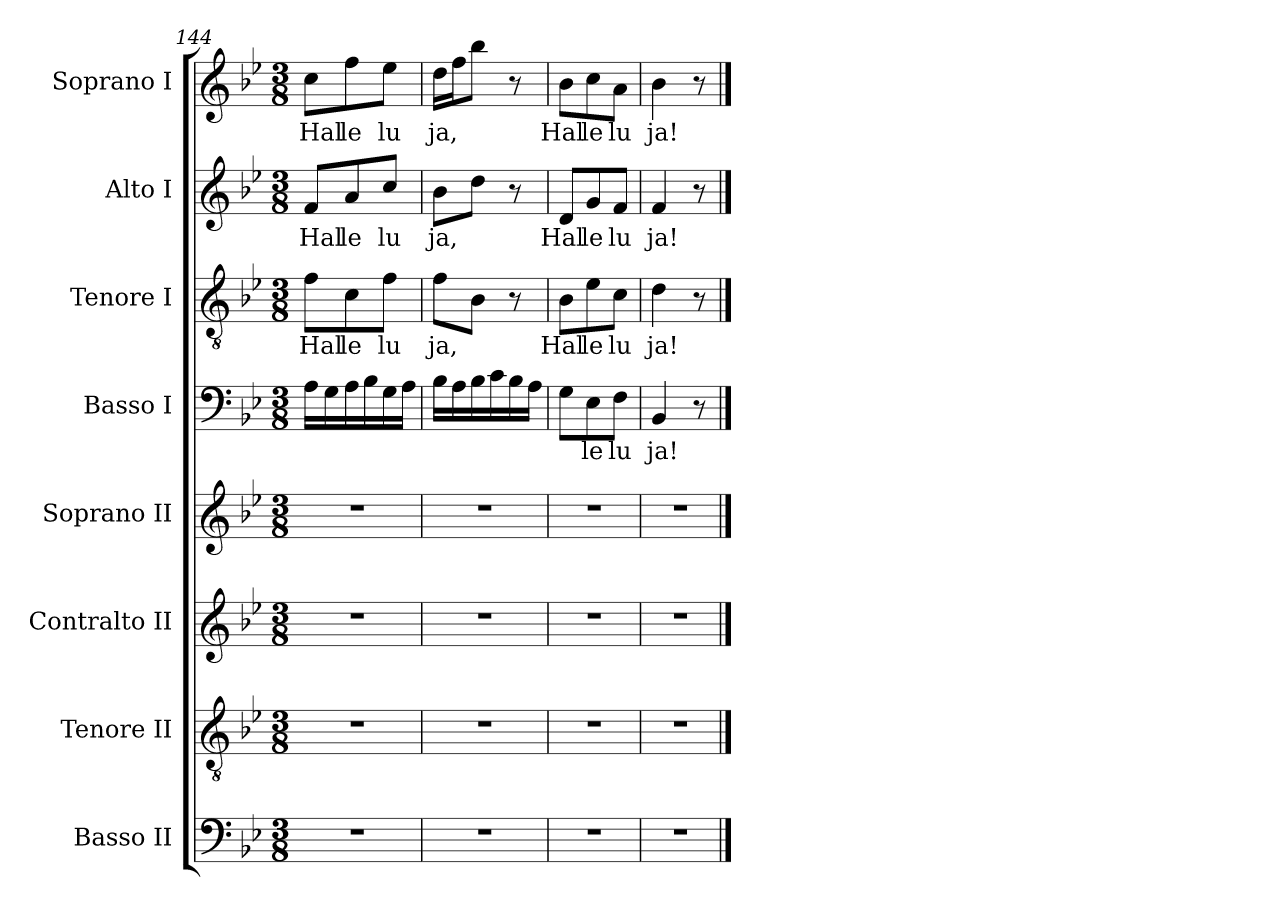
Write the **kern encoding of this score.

**kern	**kern	**kern	**kern	**kern	**text	**kern	**text	**kern	**text	**kern	**text
*part8	*part7	*part6	*part5	*part4	*part4	*part3	*part3	*part2	*part2	*part1	*part1
*staff8	*staff7	*staff6	*staff5	*staff4	*staff4	*staff3	*staff3	*staff2	*staff2	*staff1	*staff1
*I"Basso II	*I"Tenore II	*I"Contralto II	*I"Soprano II	*I"Basso I	*	*I"Tenore I	*	*I"Alto I	*	*I"Soprano I	*
*I'B II	*I'T II	*	*I'S II	*I'B I	*	*I'T I	*	*I'A I.	*	*I'S I	*
*clefF4	*clefGv2	*clefG2	*clefG2	*clefF4	*	*clefGv2	*	*clefG2	*	*clefG2	*
*k[b-e-]	*k[b-e-]	*k[b-e-]	*k[b-e-]	*k[b-e-]	*	*k[b-e-]	*	*k[b-e-]	*	*k[b-e-]	*
*M3/8	*M3/8	*M3/8	*M3/8	*M3/8	*	*M3/8	*	*M3/8	*	*M3/8	*
=144	=144	=144	=144	=144	=144	=144	=144	=144	=144	=144	=144
!	!	!	!	!	!	!	!LO:LY:b	!	!LO:LY:b	!	!LO:LY:b
4.r	4.r	4.r	4.r	16A\LL	.	8f\L	Hal	8f/L	Hal	8cc\L	Hal
.	.	.	.	16G\	.	.	.	.	.	.	.
!	!	!	!	!	!	!	!LO:LY:b	!	!LO:LY:b	!	!LO:LY:b
.	.	.	.	16A\	.	8c\	le	8a/	le	8ff\	le
.	.	.	.	16B-\	.	.	.	.	.	.	.
!	!	!	!	!	!	!	!LO:LY:b	!	!LO:LY:b	!	!LO:LY:b
.	.	.	.	16G\	.	8f\J	lu	8cc/J	lu	8ee-\J	lu
.	.	.	.	16A\JJ	.	.	.	.	.	.	.
=145	=145	=145	=145	=145	=145	=145	=145	=145	=145	=145	=145
!	!	!	!	!	!	!	!LO:LY:b	!	!LO:LY:b	!	!LO:LY:b
4.r	4.r	4.r	4.r	16B-\LL	.	8f\L	ja,	8b-\L	ja,	16dd\LL	ja,
.	.	.	.	16A\	.	.	.	.	.	16ff\J	.
.	.	.	.	16B-\	.	8B-\J	.	8dd\J	.	8bb-\J	.
.	.	.	.	16c\	.	.	.	.	.	.	.
.	.	.	.	16B-\	.	8r	.	8r	.	8r	.
.	.	.	.	16A\JJ	.	.	.	.	.	.	.
=146	=146	=146	=146	=146	=146	=146	=146	=146	=146	=146	=146
!	!	!	!	!	!	!	!LO:LY:b	!	!LO:LY:b	!	!LO:LY:b
4.r	4.r	4.r	4.r	8G\L	.	8B-\L	Hal	8d/L	Hal	8b-\L	Hal
!	!	!	!	!	!LO:LY:b	!	!LO:LY:b	!	!LO:LY:b	!	!LO:LY:b
.	.	.	.	8E-\	le	8e-\	le	8g/	le	8cc\	le
!	!	!	!	!	!LO:LY:b	!	!LO:LY:b	!	!LO:LY:b	!	!LO:LY:b
.	.	.	.	8F\J	lu	8c\J	lu	8f/J	lu	8a\J	lu
=147	=147	=147	=147	=147	=147	=147	=147	=147	=147	=147	=147
!	!	!	!	!	!LO:LY:b	!	!LO:LY:b	!	!LO:LY:b	!	!LO:LY:b
4.r	4.r	4.r	4.r	4BB-/	ja!	4d\	ja!	4f/	ja!	4b-\	ja!
.	.	.	.	8r	.	8r	.	8r	.	8r	.
==	==	==	==	==	==	==	==	==	==	==	==
*-	*-	*-	*-	*-	*-	*-	*-	*-	*-	*-	*-
